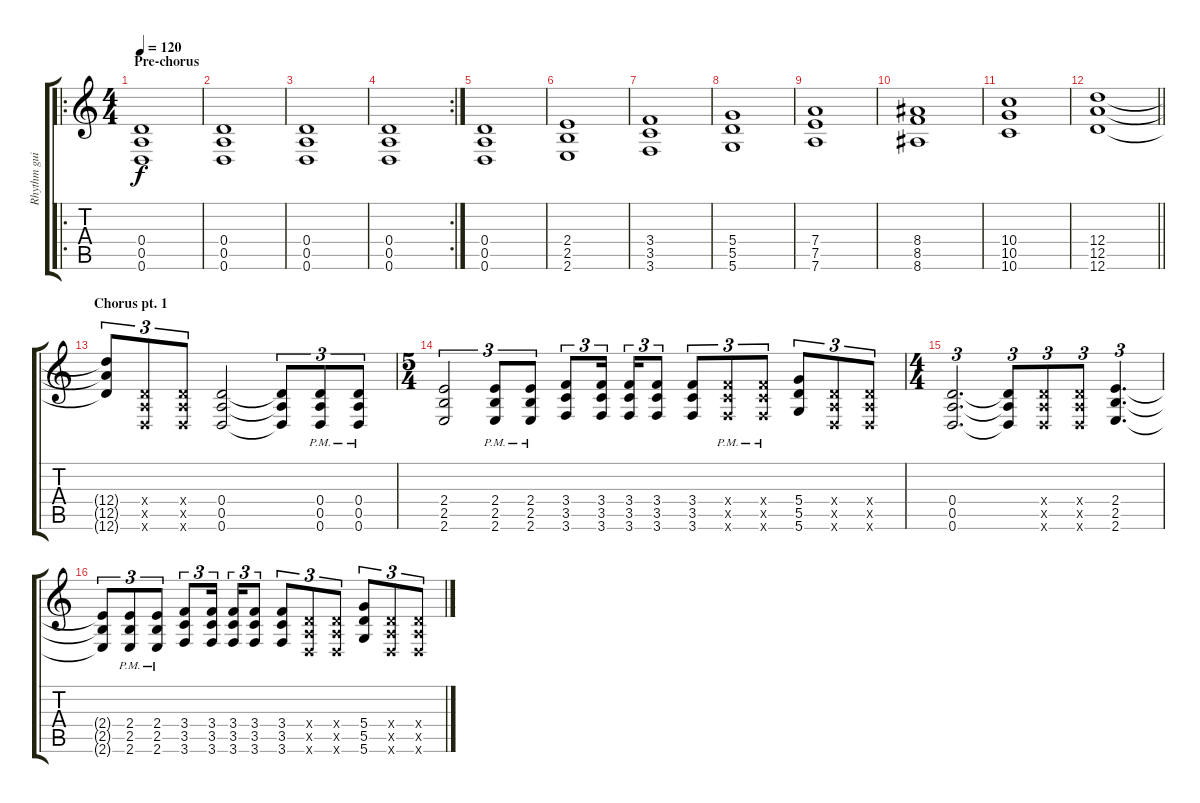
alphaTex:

\track ("Rhythm guitar" "Rhythm gui") {instrument distortionguitar}
\staff {score tabs}
\tuning (E4 B3 G3 D3 A2 D2) {hide}
\ro
\ts (4 4)
\section ("" "Pre-chorus")
\tempo 120
\clef g2
\ks c
(0.4 0.5 0.6).1{dy f} |
(0.4 0.5 0.6).1 |
(0.4 0.5 0.6).1 |
\rc 2
(0.4 0.5 0.6).1 |
(0.4 0.5 0.6).1 |
(2.4 2.5 2.6).1 |
(3.4 3.5 3.6).1 |
(5.4 5.5 5.6).1 |
(7.4 7.5 7.6).1 |
(8.4 8.5 8.6).1 |
(10.4 10.5 10.6).1 |
\barLineRight lightlight
(12.4 12.5 12.6).1 |
\section ("" "Chorus pt. 1")
(12.4{t} 12.5{t} 12.6{t}).8{tu (3 2)} (0.4{x} 0.5{x} 0.6{x}).8{tu (3 2)} (0.4{x} 0.5{x} 0.6{x}).8{tu (3 2)} (0.4 0.5 0.6).2 (0.4{t} 0.5{t} 0.6{t}).8{tu (3 2)} (0.4{pm} 0.5{pm} 0.6{pm}).8{tu (3 2)} (0.4{pm} 0.5{pm} 0.6{pm}).8{tu (3 2)} |
\ts (5 4)
(2.4 2.5 2.6).2{tu (3 2)} (2.4{pm} 2.5{pm} 2.6{pm}).8{tu (3 2)} (2.4{pm} 2.5{pm} 2.6{pm}).8{tu (3 2)} (3.4 3.5 3.6).8{tu (3 2)} (3.4 3.5 3.6).16{tu (3 2) beam splitsecondary} (3.4 3.5 3.6).16{tu (3 2)} (3.4 3.5 3.6).8{tu (3 2)} (3.4 3.5 3.6).8{tu (3 2)} (3.4{pm x} 3.5{pm x} 3.6{pm x}).8{tu (3 2)} (3.4{pm x} 3.5{x} 3.6{pm x}).8{tu (3 2)} (5.4 5.5 5.6).8{tu (3 2)} (0.4{x} 0.5{x} 0.6{x}).8{tu (3 2)} (0.4{x} 0.5{x} 0.6{x}).8{tu (3 2)} |
\ts (4 4)
(0.4 0.5 0.6).2{d tu (3 2)} (0.4{t} 0.5{t} 0.6{t}).8{tu (3 2)} (0.4{x} 0.5{x} 0.6{x}).8{tu (3 2)} (0.4{x} 0.5{x} 0.6{x}).8{tu (3 2)} (2.4 2.5 2.6).4{d tu (3 2)} |
(2.4{t} 2.5{t} 2.6{t}).8{tu (3 2)} (2.4{pm} 2.5{pm} 2.6{pm}).8{tu (3 2)} (2.4{pm} 2.5{pm} 2.6{pm}).8{tu (3 2)} (3.4 3.5 3.6).8{tu (3 2)} (3.4 3.5 3.6).16{tu (3 2) beam splitsecondary} (3.4 3.5 3.6).16{tu (3 2)} (3.4 3.5 3.6).8{tu (3 2)} (3.4 3.5 3.6).8{tu (3 2)} (0.4{x} 0.5{x} 0.6{x}).8{tu (3 2)} (0.4{x} 0.5{x} 0.6{x}).8{tu (3 2)} (5.4 5.5 5.6).8{tu (3 2)} (0.4{x} 0.5{x} 0.6{x}).8{tu (3 2)} (0.4{x} 0.5{x} 0.6{x}).8{tu (3 2)}
